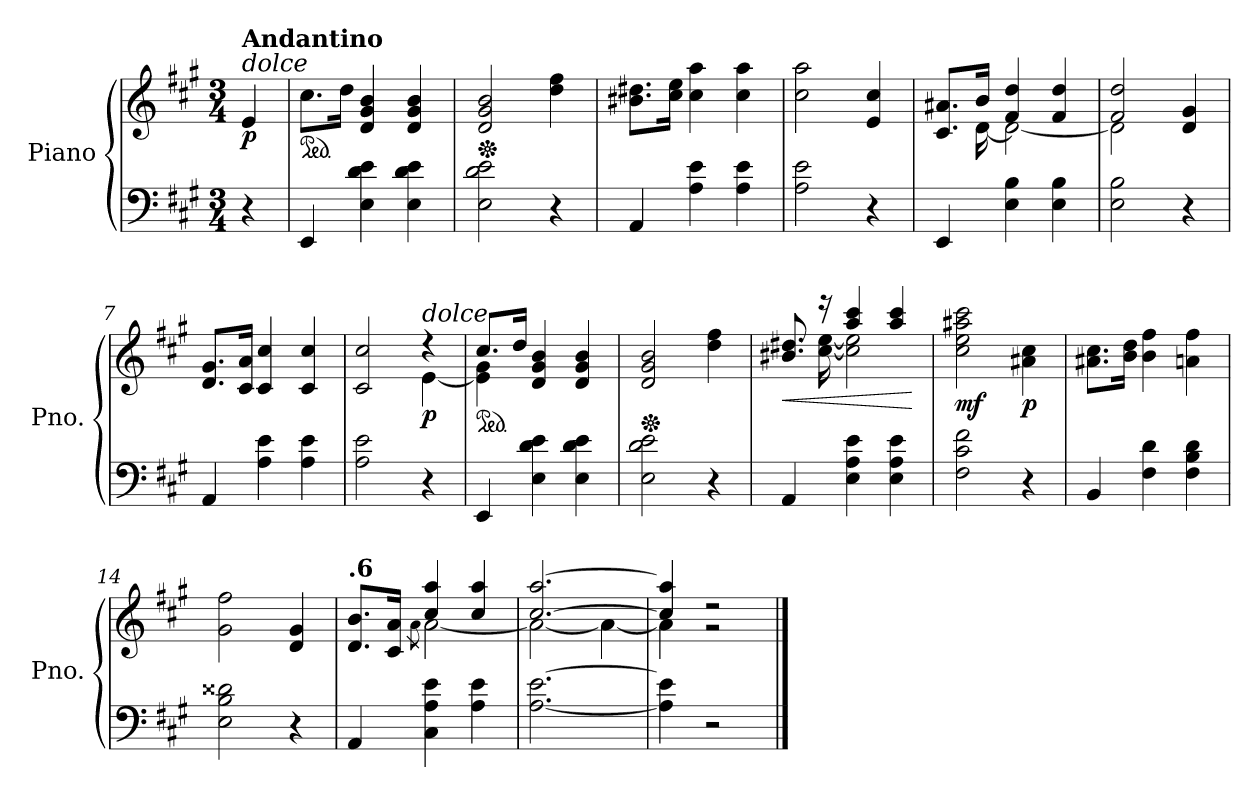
**kern	**kern	**dynam
*part1	*part1	*part1
*staff2	*staff1	*staff1/2
*I"Piano	*	*
*I'Pno.	*	*
*clefF4	*clefG2	*
*k[f#c#g#]	*k[f#c#g#]	*
*M3/4	*M3/4	*
*MM80	*MM80	*
=	=	=
!	!LO:TX:a:i:t=dolce	!
!	!LO:TX:a:B:t=Andantino	!
!	!	!LO:DY:b
4r	4e/	p
=1	=1	=1
*	*ped	*
4EE/	8.cc#\L	.
.	16dd\Jk	.
4E\ 4d\ 4e\	4d/ 4g#/ 4b/	.
4E\ 4d\ 4e\	4d/ 4g#/ 4b/	.
=2	=2	=2
*	*Xped	*
2E\ 2d\ 2e\	2d/ 2g#/ 2b/	.
4r	4dd\ 4ff#\	.
=3	=3	=3
4AA/	8.b#X\ 8.dd#X\L	.
.	16cc#\ 16ee\Jk	.
4A\ 4e\	4cc#\ 4aa\	.
4A\ 4e\	4cc#\ 4aa\	.
=4	=4	=4
2A\ 2e\	2cc#\ 2aa\	.
4r	4e/ 4cc#/	.
=5	=5	=5
*	*^	*
4EE/	8.c#/ 8.a#X/L	8.ryy	.
.	16b/Jk	[16d\	.
4E\ 4B\	4f#/ 4dd/	2d\_	.
4E\ 4B\	4f#/ 4dd/	.	.
=6	=6	=6	=6
2E\ 2B\	2f#/ 2dd/	2d\]	.
4r	4d/ 4g#/	4ryy	.
*	*v	*v	*
=7	=7	=7
4AA/	8.d/ 8.g#/L	.
.	16c#/ 16a/Jk	.
4A\ 4e\	4c#/ 4cc#/	.
4A\ 4e\	4c#/ 4cc#/	.
=8	=8	=8
*	*^	*
2A\ 2e\	2c#/ 2cc#/	2ryy	.
!	!LO:TX:a:i:t=dolce	!	!
!	!	!	!LO:DY:b
4r	4r	[4e\	p
!!LO:LB:g=z	!!
=9	=9	=9	=9
*	*ped	*	*
4EE/	8.cc#/L	4e\] 4g#\	.
.	16dd/Jk	.	.
4E\ 4d\ 4e\	4d/ 4g#/ 4b/	2ryy	.
4E\ 4d\ 4e\	4d/ 4g#/ 4b/	.	.
*	*v	*v	*
=10	=10	=10
*	*Xped	*
2E\ 2d\ 2e\	2d/ 2g#/ 2b/	.
4r	4dd\ 4ff#\	.
=11	=11	=11
!	!	!LO:HP:b
*	*^	*
4AA/	8.b#X/ 8.dd#X/	8.ryy	<
.	16r	[16cc#\ [16ee\	.
4E\ 4A\ 4e\	4aa/ 4ccc#/	2cc#\] 2ee\]	.
4E\ 4A\ 4e\	4aa/ 4ccc#/	.	.
*	*v	*v	*
.	.	[
=12	=12	=12
!	!	!LO:DY:b
2F#\ 2c#\ 2f#\	2cc#\ 2ee\ 2aa#X\ 2ccc#\	mf
!	!	!LO:DY:b
4r	4a#X\ 4cc#\	p
=13	=13	=13
4BB/	8.a#X\ 8.cc#\L	.
.	16b\ 16dd\Jk	.
4F#\ 4d\	4b\ 4ff#\	.
4F#\ 4B\ 4d\	4an\ 4ff#\	.
=14	=14	=14
2E\ 2B\ 2d##X\	2g#\ 2ff#\	.
4r	4d/ 4g#/	.
=15	=15	=15
*	*MM50	*
*	*^	*
!	!LO:TX:a:B:t=.6	!	!
4AA/	8.d/ 8.b/L	4ryy	.
.	16c#/ 16a/Jk	.	.
.	.	8qa\	.
4C#\ 4A\ 4e\	4cc#/ 4aa/	[2a\	.
4A\ 4e\	4cc#/ 4aa/	.	.
=16	=16	=16	=16
[2.A\ [2.e\	[2.cc#/ [2.aa/	2a\_	.
.	.	4a\_	.
!!LO:LB:g=z	!!
=17	=17	=17	=17
4A\] 4e\]	4cc#/] 4aa/]	4a\]	.
2r	2r	2r	.
*	*v	*v	*
==	==	==
*-	*-	*-
